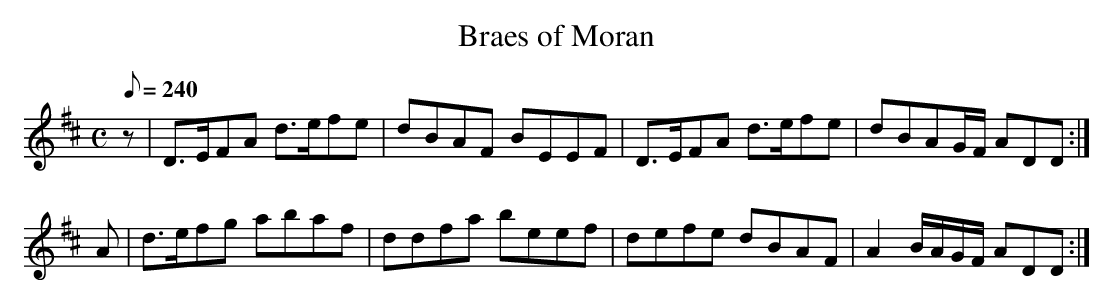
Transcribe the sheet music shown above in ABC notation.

X:1
T: Braes of Moran
M: C
L: 1/8
Q: 240
K: D
z| D>EFA d>efe| dBAF BEEF|  D>EFA d>efe| dBAG/F/ ADD :|
A| d>efg abaf| ddfa beef| defe dBAF| A2 B/A/G/F/ ADD :|
